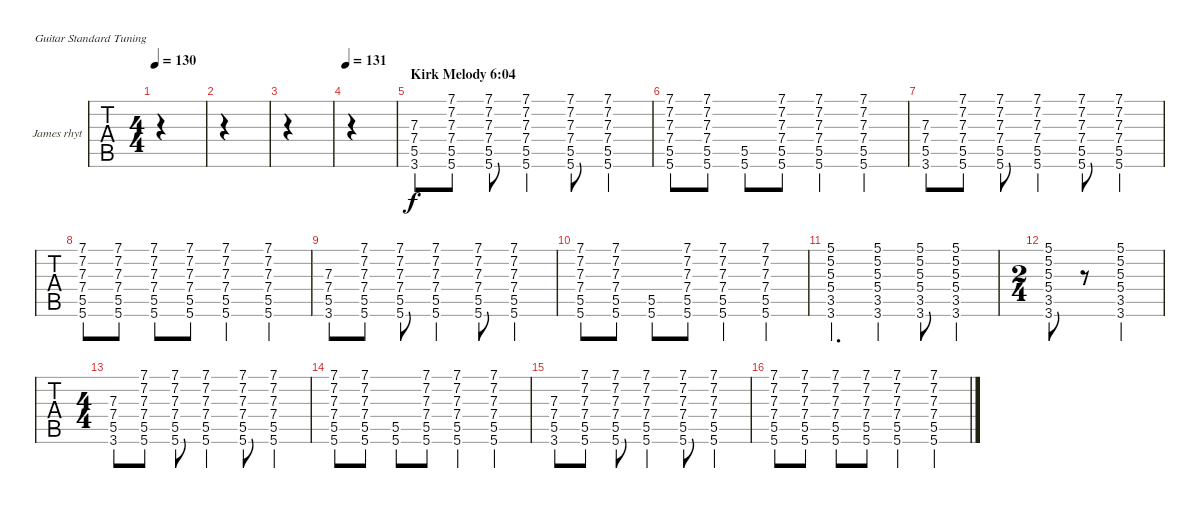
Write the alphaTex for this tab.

\defaultSystemsLayout 4
\bracketExtendMode groupsimilarinstruments
\firstSystemTrackNameOrientation horizontal
\otherSystemsTrackNameOrientation horizontal
\track ("James rhythm" "James rhyt") {instrument electricguitarclean}
\staff {tabs}
\tuning (E4 B3 G3 D3 A2 E2)
\ts (4 4)
\tempo 130
\clef g2
\ks c
|
|
|
\tempo 131
|
\section ("" "Kirk Melody 6:04")
(7.4 5.5 3.6 7.3).8 (7.4 5.5 5.6 7.3 7.1 7.2).8 (7.4 5.5 5.6 7.3 7.1 7.2).8 (7.4 5.5 5.6 7.3 7.1 7.2).4 (7.4 5.5 5.6 7.3 7.1 7.2).8 (7.4 5.5 5.6 7.3 7.1 7.2).4 |
(7.4 5.5 5.6 7.3 7.2 7.1).8 (7.4 5.5 5.6 7.3 7.2 7.1).8 (5.6{st} 5.5{st}).8 (7.4 5.5 5.6 7.3 7.2 7.1).8 (7.4 5.5 5.6 7.3 7.2 7.1).4 (7.4 5.5 5.6 7.3 7.2 7.1).4 |
(7.4 5.5 3.6 7.3).8 (7.4 5.5 5.6 7.3 7.2 7.1).8 (7.4 5.5 5.6 7.3 7.1 7.2).8 (7.4 5.5 5.6 7.3 7.2 7.1).4 (7.4 5.5 5.6 7.3 7.1 7.2).8 (7.4 5.5 5.6 7.3 7.2 7.1).4 |
(7.4 5.5 5.6 7.3 7.2 7.1).8 (7.4 5.5 5.6 7.3 7.1 7.2).8 (7.4 5.5 5.6 7.3 7.2 7.1).8 (7.4 5.5 5.6 7.3 7.1 7.2).8 (7.4 5.5 5.6 7.3 7.2 7.1).4 (7.4 5.5 5.6 7.3 7.1 7.2).4 |
(7.4 5.5 3.6 7.3).8 (7.4 5.5 5.6 7.3 7.1 7.2).8 (7.4 5.5 5.6 7.3 7.1 7.2).8 (7.4 5.5 5.6 7.3 7.1 7.2).4 (7.4 5.5 5.6 7.3 7.1 7.2).8 (7.4 5.5 5.6 7.3 7.1 7.2).4 |
(7.4 5.5 5.6 7.3 7.2 7.1).8 (7.4 5.5 5.6 7.3 7.2 7.1).8 (5.6{st} 5.5{st}).8 (7.4 5.5 5.6 7.3 7.2 7.1).8 (7.4 5.5 5.6 7.3 7.2 7.1).4 (7.4 5.5 5.6 7.3 7.2 7.1).4 |
(5.4 3.5 3.6 5.3 5.2 5.1).4{d} (5.4 3.5 3.6 5.3 5.2 5.1).4 (5.4 3.5 3.6 5.3 5.2 5.1).8 (5.4 3.5 3.6 5.3 5.2 5.1).4 |
\ts (2 4)
(5.4 3.5 3.6 5.3 5.2 5.1).8 r.8 (5.4 3.5 3.6 5.3 5.2 5.1).4 |
\ts (4 4)
(7.4 5.5 3.6 7.3).8 (7.4 5.5 5.6 7.3 7.1 7.2).8 (7.4 5.5 5.6 7.3 7.1 7.2).8 (7.4 5.5 5.6 7.3 7.1 7.2).4 (7.4 5.5 5.6 7.3 7.1 7.2).8 (7.4 5.5 5.6 7.3 7.1 7.2).4 |
(7.4 5.5 5.6 7.3 7.2 7.1).8 (7.4 5.5 5.6 7.3 7.2 7.1).8 (5.6{st} 5.5{st}).8 (7.4 5.5 5.6 7.3 7.2 7.1).8 (7.4 5.5 5.6 7.3 7.2 7.1).4 (7.4 5.5 5.6 7.3 7.2 7.1).4 |
(7.4 5.5 3.6 7.3).8 (7.4 5.5 5.6 7.3 7.2 7.1).8 (7.4 5.5 5.6 7.3 7.1 7.2).8 (7.4 5.5 5.6 7.3 7.2 7.1).4 (7.4 5.5 5.6 7.3 7.1 7.2).8 (7.4 5.5 5.6 7.3 7.2 7.1).4 |
(7.4 5.5 5.6 7.3 7.2 7.1).8 (7.4 5.5 5.6 7.3 7.1 7.2).8 (7.4 5.5 5.6 7.3 7.2 7.1).8 (7.4 5.5 5.6 7.3 7.1 7.2).8 (7.4 5.5 5.6 7.3 7.2 7.1).4 (7.4 5.5 5.6 7.3 7.1 7.2).4
